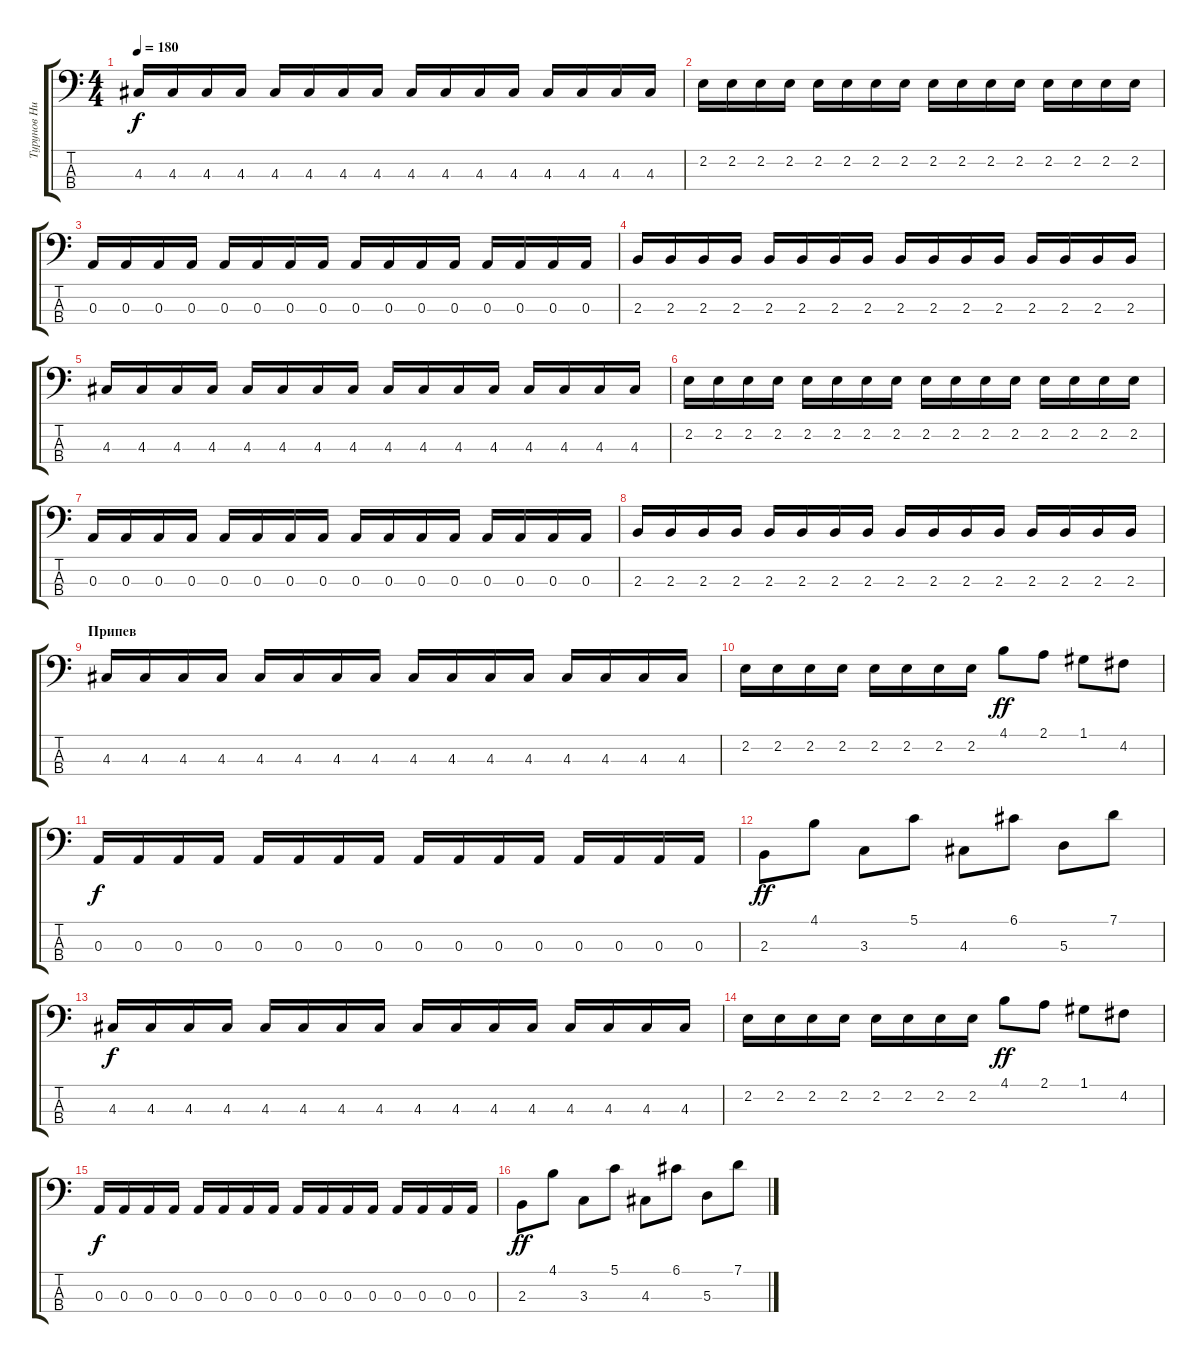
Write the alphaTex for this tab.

\track ("Турунов Николай" "Турунов Ни") {instrument electricbasspick}
\staff {score tabs}
\tuning (G2 D2 A1 E1) {hide}
\ts (4 4)
\tempo 180
\clef f4
\ks c
4.3.16{dy f} 4.3.16 4.3.16 4.3.16 4.3.16 4.3.16 4.3.16 4.3.16 4.3.16 4.3.16 4.3.16 4.3.16 4.3.16 4.3.16 4.3.16 4.3.16 |
2.2.16 2.2.16 2.2.16 2.2.16 2.2.16 2.2.16 2.2.16 2.2.16 2.2.16 2.2.16 2.2.16 2.2.16 2.2.16 2.2.16 2.2.16 2.2.16 |
0.3.16 0.3.16 0.3.16 0.3.16 0.3.16 0.3.16 0.3.16 0.3.16 0.3.16 0.3.16 0.3.16 0.3.16 0.3.16 0.3.16 0.3.16 0.3.16 |
2.3.16 2.3.16 2.3.16 2.3.16 2.3.16 2.3.16 2.3.16 2.3.16 2.3.16 2.3.16 2.3.16 2.3.16 2.3.16 2.3.16 2.3.16 2.3.16 |
4.3.16 4.3.16 4.3.16 4.3.16 4.3.16 4.3.16 4.3.16 4.3.16 4.3.16 4.3.16 4.3.16 4.3.16 4.3.16 4.3.16 4.3.16 4.3.16 |
2.2.16 2.2.16 2.2.16 2.2.16 2.2.16 2.2.16 2.2.16 2.2.16 2.2.16 2.2.16 2.2.16 2.2.16 2.2.16 2.2.16 2.2.16 2.2.16 |
0.3.16 0.3.16 0.3.16 0.3.16 0.3.16 0.3.16 0.3.16 0.3.16 0.3.16 0.3.16 0.3.16 0.3.16 0.3.16 0.3.16 0.3.16 0.3.16 |
2.3.16 2.3.16 2.3.16 2.3.16 2.3.16 2.3.16 2.3.16 2.3.16 2.3.16 2.3.16 2.3.16 2.3.16 2.3.16 2.3.16 2.3.16 2.3.16 |
\section ("" "Припев")
4.3.16 4.3.16 4.3.16 4.3.16 4.3.16 4.3.16 4.3.16 4.3.16 4.3.16 4.3.16 4.3.16 4.3.16 4.3.16 4.3.16 4.3.16 4.3.16 |
2.2.16 2.2.16 2.2.16 2.2.16 2.2.16 2.2.16 2.2.16 2.2.16 4.1.8{dy ff} 2.1.8 1.1.8 4.2.8 |
0.3.16{dy f} 0.3.16 0.3.16 0.3.16 0.3.16 0.3.16 0.3.16 0.3.16 0.3.16 0.3.16 0.3.16 0.3.16 0.3.16 0.3.16 0.3.16 0.3.16 |
2.3.8{dy ff} 4.1.8 3.3.8 5.1.8 4.3.8 6.1.8 5.3.8 7.1.8 |
4.3.16{dy f} 4.3.16 4.3.16 4.3.16 4.3.16 4.3.16 4.3.16 4.3.16 4.3.16 4.3.16 4.3.16 4.3.16 4.3.16 4.3.16 4.3.16 4.3.16 |
2.2.16 2.2.16 2.2.16 2.2.16 2.2.16 2.2.16 2.2.16 2.2.16 4.1.8{dy ff} 2.1.8 1.1.8 4.2.8 |
0.3.16{dy f} 0.3.16 0.3.16 0.3.16 0.3.16 0.3.16 0.3.16 0.3.16 0.3.16 0.3.16 0.3.16 0.3.16 0.3.16 0.3.16 0.3.16 0.3.16 |
2.3.8{dy ff} 4.1.8 3.3.8 5.1.8 4.3.8 6.1.8 5.3.8 7.1.8
